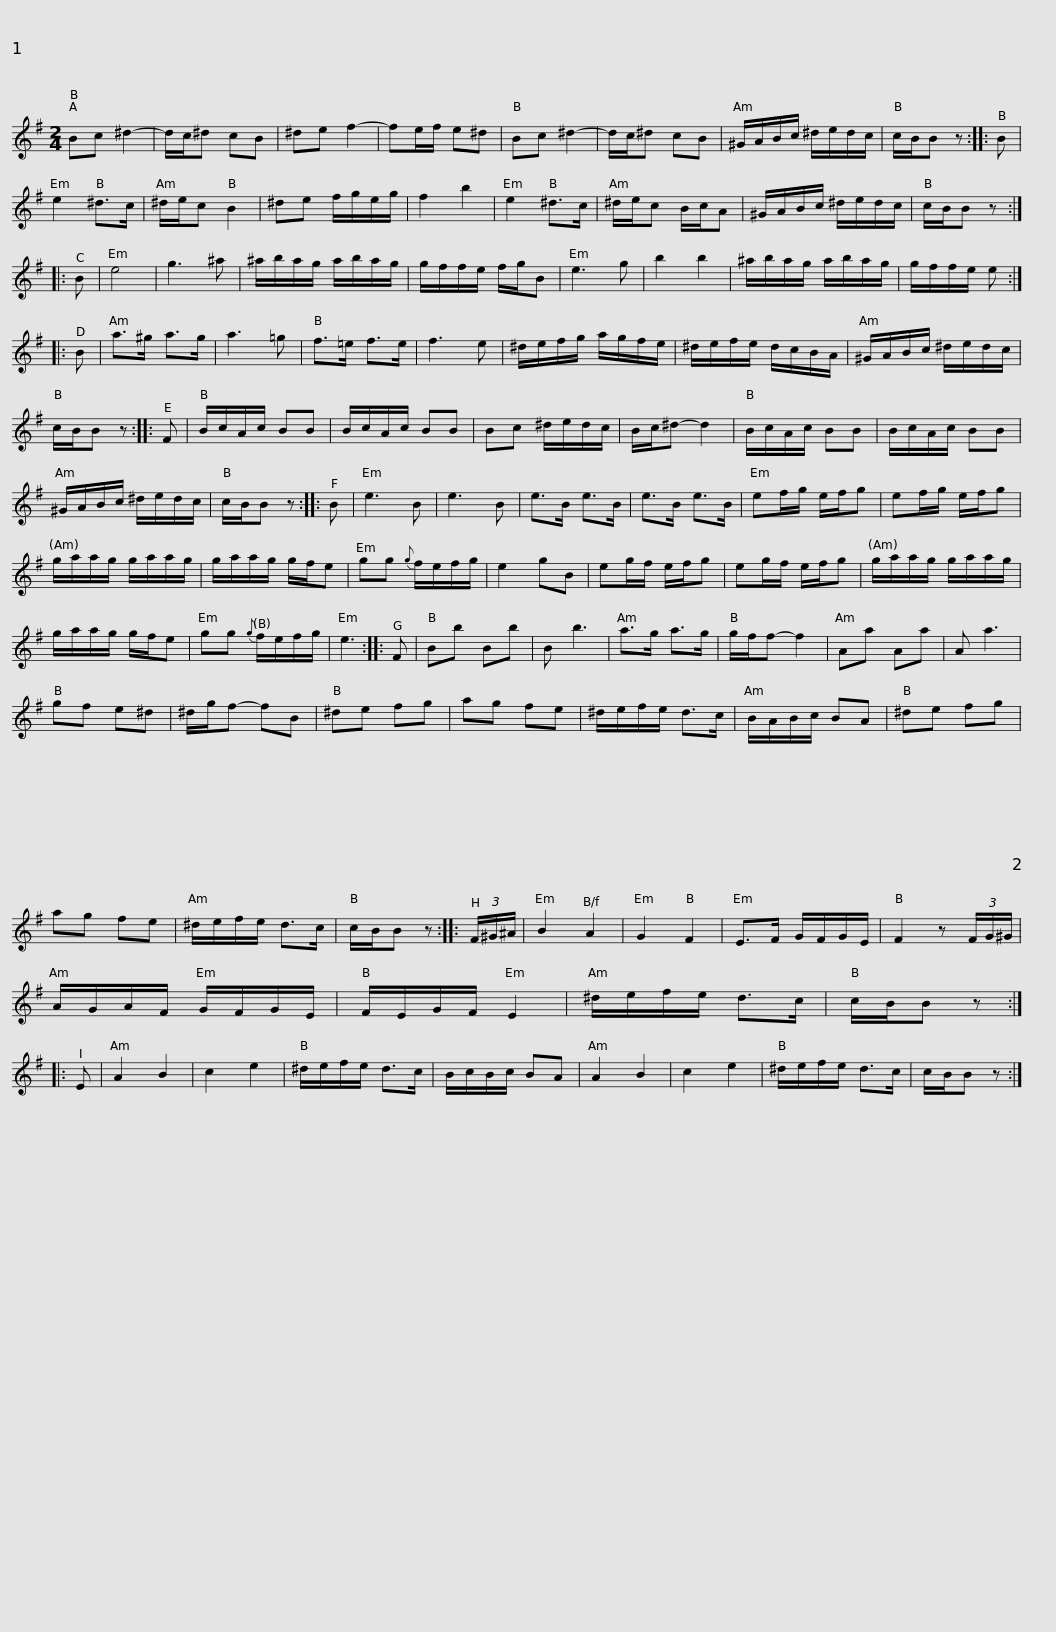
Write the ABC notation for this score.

X:1
L:1/8
M:2/4
I:linebreak $
K:G
V:1 treble
V:1
 Bc ^d2- | d/c/^d cB | ^de f2- | fe/f/ e^d | Bc ^d2- | %5
 d/c/^d cB | ^G/A/B/c/ ^d/e/d/c/ | c/B/B z :: B |$ e2 ^d>c | %10
 ^d/e/c B2 | ^de f/g/e/g/ | f2 b2 | e2 ^d>c | ^d/e/c B/c/A | %15
 ^G/A/B/c/ ^d/e/d/c/ | c/B/B z :: B |$ e4 | g3 ^a | %20
 ^a/b/a/g/ a/b/a/g/ | g/f/f/e/ f/g/B | e3 g | b2 b2 | ^a/b/a/g/ a/b/a/g/ | %25
 g/f/f/e/ e :: B |$ a>^g a>g | a3 =g | f>=e f>e | %30
 f3 e | ^d/e/f/g/ a/g/f/e/ | ^d/e/f/e/ d/c/B/A/ | ^G/A/B/c/ ^d/e/d/c/ |$ c/B/B z :: %35
 F | B/c/A/c/ BB | B/c/A/c/ BB | Bc ^d/e/d/c/ | B/c/^d- d2 | %40
 B/c/A/c/ BB | B/c/A/c/ BB |$ ^G/A/B/c/ ^d/e/d/c/ | c/B/B z :: B | %45
 e3 B | e3 B | e>B e>B | e>B e>B | ef/g/ e/f/g | %50
 ef/g/ e/f/g |$ g/a/a/g/ g/a/a/g/ | g/a/a/g/ g/f/e | gg{g} f/e/f/g/ | e2 gB | %55
 eg/f/ e/f/g | eg/f/ e/f/g | g/a/a/g/ g/a/a/g/ |$ g/a/a/g/ g/f/e | gg{g} f/e/f/g/ | %60
 e3 :: F | Bb Bb | B b3 | a>g a>g | %65
 g/f/f- f2 | Aa Aa | A a3 |$ gf e^d | ^d/g/f- fB | %70
 ^de fg | ag fe | ^d/e/f/e/ d>c | B/A/B/c/ BA | ^de fg | %75
 ag fe | ^d/e/f/e/ d>c |$ c/B/B z :: (3F/^G/^A/ | B2 A2 | %80
 G2 F2 | E>F G/F/G/E/ | F2 z (3F/G/^G/ | A/G/A/F/ G/F/G/E/ | F/E/G/F/ E2 |$ %85
 ^d/e/f/e/ d>c | c/B/B z :: E | A2 B2 | c2 e2 | %90
 ^d/e/f/e/ d>c | B/c/B/c/ BA | A2 B2 | c2 e2 | ^d/e/f/e/ d>c |$ %95
 c/B/B z :| %96
